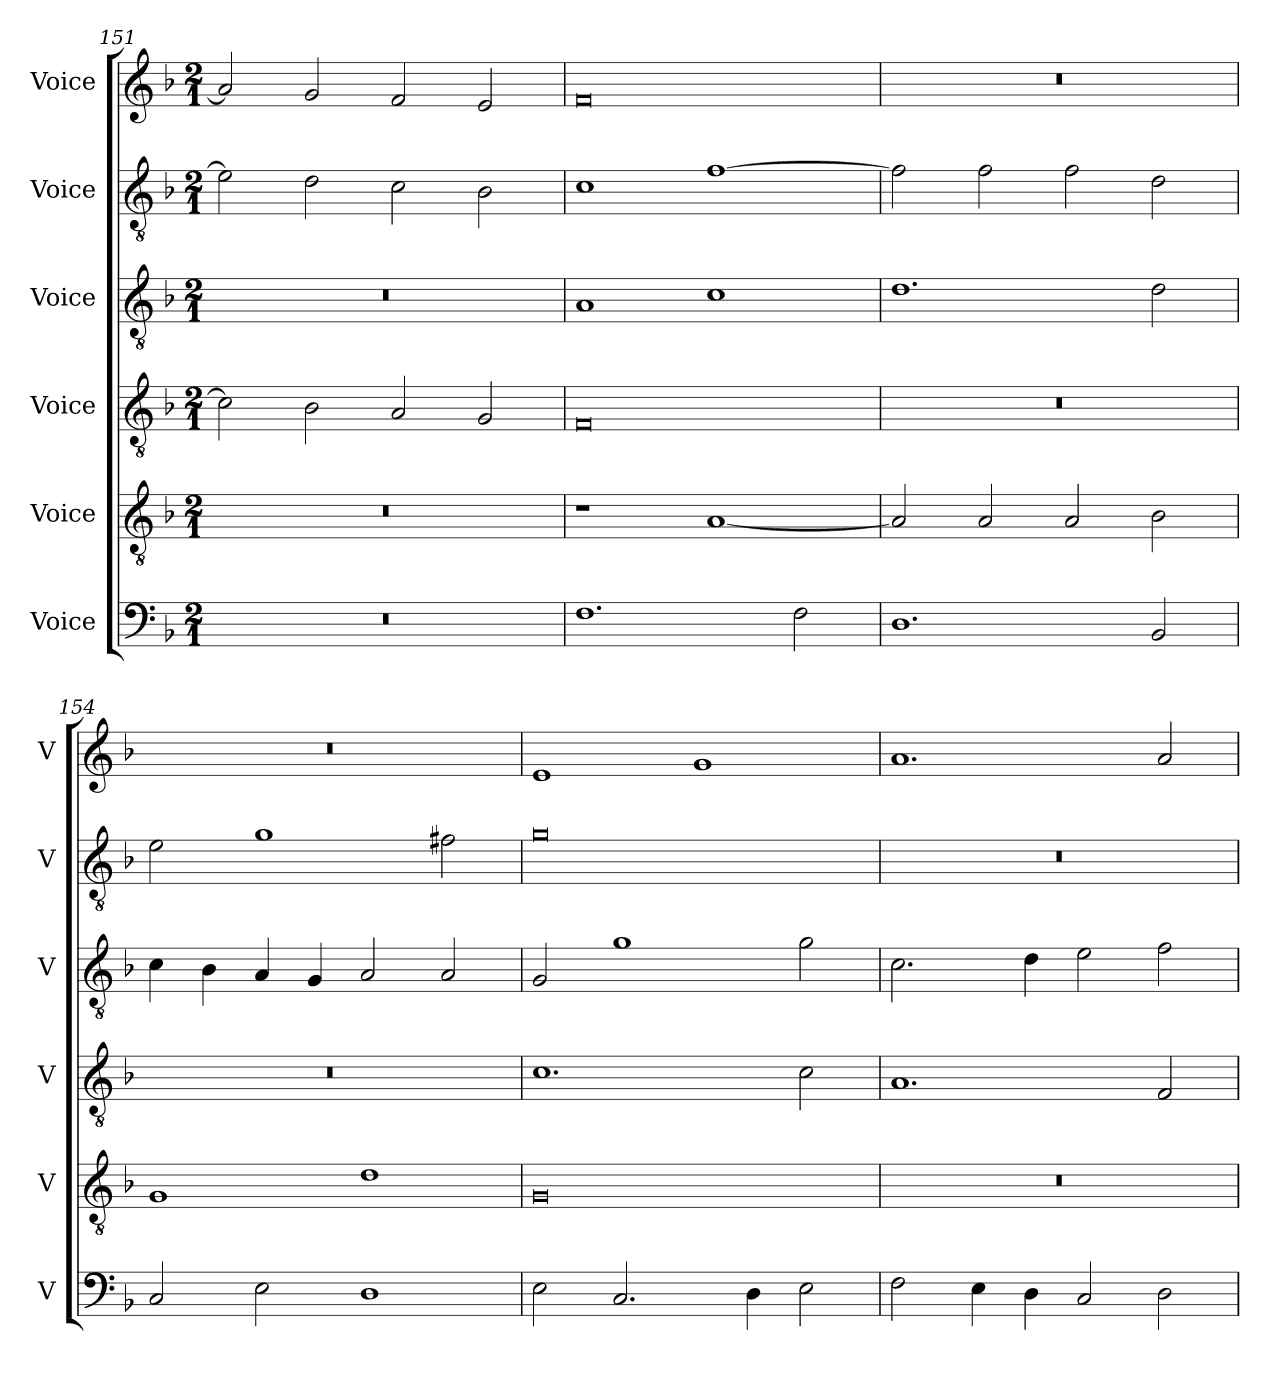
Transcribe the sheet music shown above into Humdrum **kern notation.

**kern	**kern	**kern	**kern	**kern	**kern
*part6	*part5	*part4	*part3	*part2	*part1
*staff6	*staff5	*staff4	*staff3	*staff2	*staff1
*I"Voice	*I"Voice	*I"Voice	*I"Voice	*I"Voice	*I"Voice
*I'V	*I'V	*I'V	*I'V	*I'V	*I'V
*clefF4	*clefGv2	*clefGv2	*clefGv2	*clefGv2	*clefG2
*k[b-]	*k[b-]	*k[b-]	*k[b-]	*k[b-]	*k[b-]
*M2/1	*M2/1	*M2/1	*M2/1	*M2/1	*M2/1
=151	=151	=151	=151	=151	=151
0r	0r	2c\]	0r	2e-\]	2a/]
.	.	2B-\	.	2d\	2g/
.	.	2A/	.	2c\	2f/
.	.	2G/	.	2B-\	2e/
!!LO:LB:g=z
=152	=152	=152	=152	=152	=152
1.F	1r	0F	1A	1c	0f
.	[1A	.	1c	[1f	.
2F\	.	.	.	.	.
=153	=153	=153	=153	=153	=153
1.D	2A/]	0r	1.d	2f\]	0r
.	2A/	.	.	2f\	.
.	2A/	.	.	2f\	.
2BB-/	2B-\	.	2d\	2d\	.
=154	=154	=154	=154	=154	=154
2C/	1G	0r	4c\	2e\	0r
.	.	.	4B-\	.	.
2E\	.	.	4A/	1g	.
.	.	.	4G/	.	.
1D	1d	.	2A/	.	.
.	.	.	2A/	2f#X\	.
=155	=155	=155	=155	=155	=155
2E\	0G	1.c	2G/	0g	1e
2.C/	.	.	1g	.	.
.	.	.	.	.	1g
4D\	.	.	.	.	.
2E\	.	2c\	2g\	.	.
!!LO:PB:g=z
=156	=156	=156	=156	=156	=156
2F\	0r	1.A	2.c\	0r	1.a
4E\	.	.	.	.	.
4D\	.	.	4d\	.	.
2C/	.	.	2e\	.	.
2D\	.	2F/	2f\	.	2a/
=	=	=	=	=	=
*-	*-	*-	*-	*-	*-
